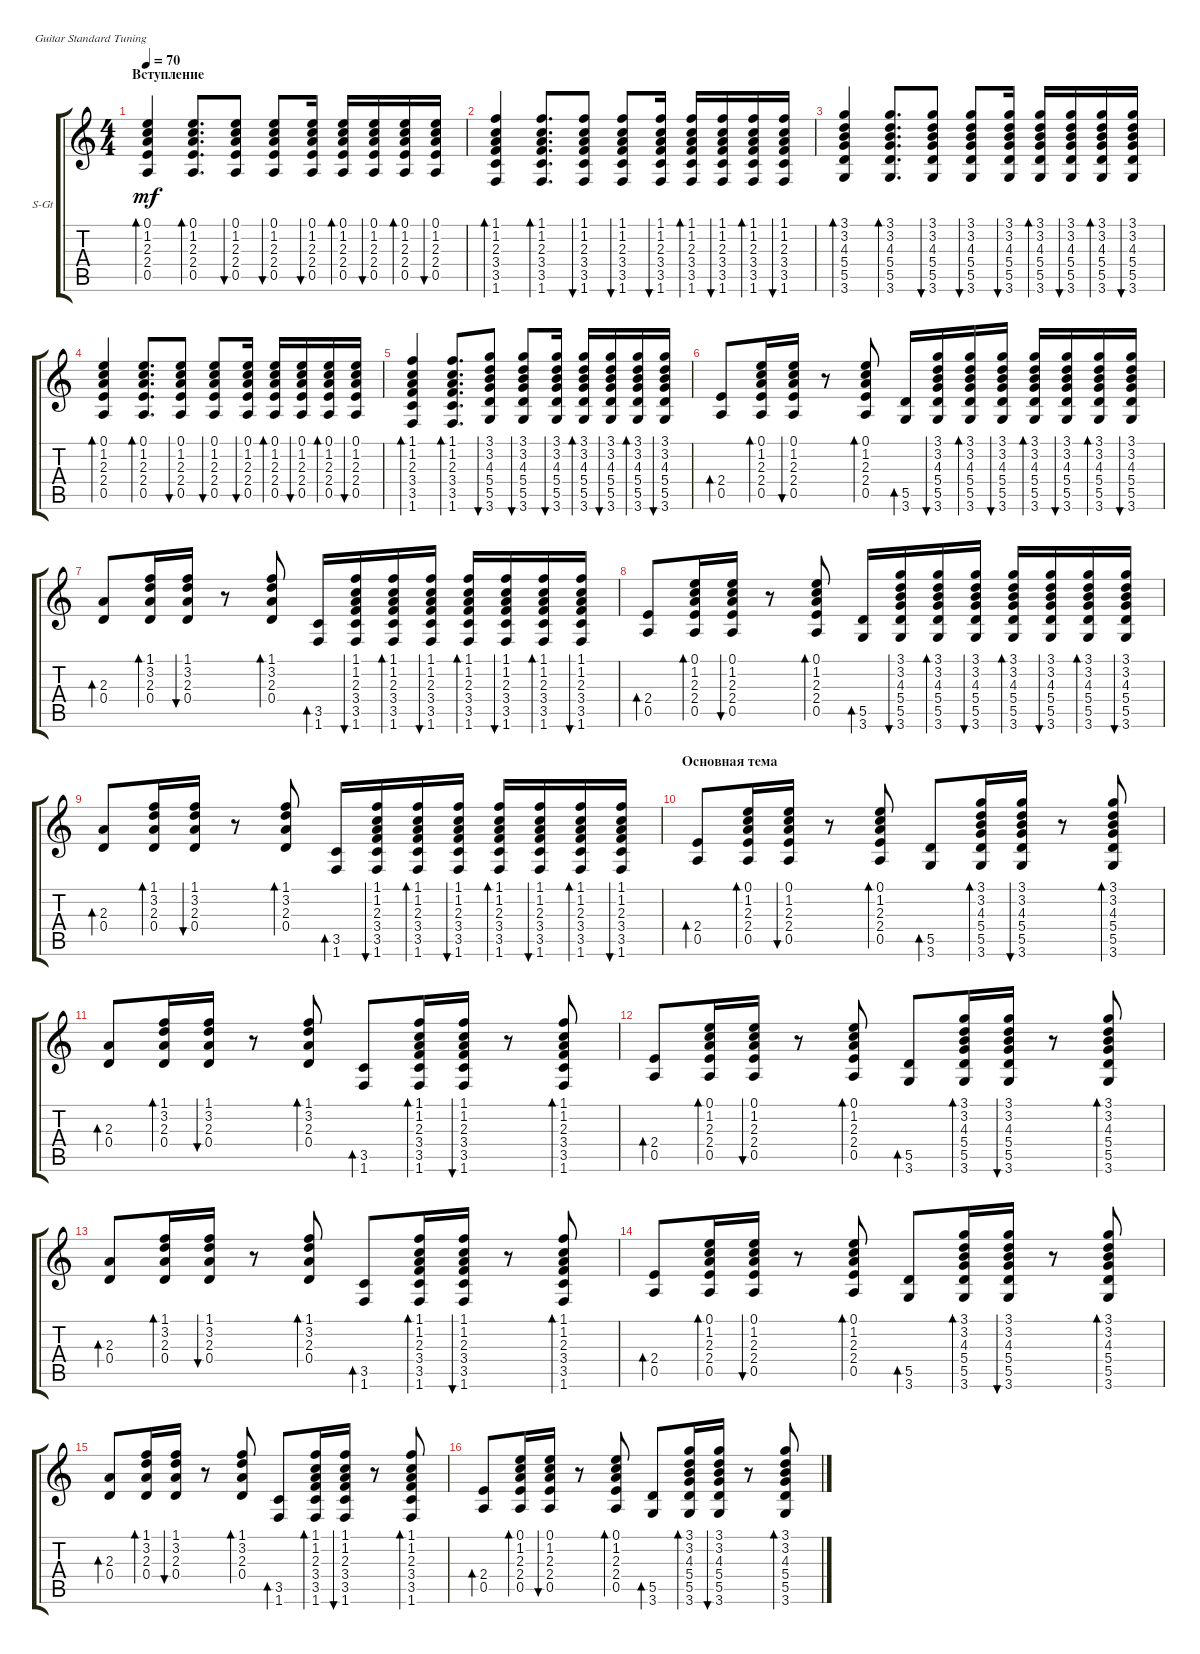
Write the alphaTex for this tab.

\defaultSystemsLayout 4
\bracketExtendMode groupsimilarinstruments
\firstSystemTrackNameOrientation horizontal
\otherSystemsTrackNameOrientation horizontal
\track ("Steel Guitar" "S-Gt") {instrument acousticguitarsteel}
\staff {score tabs}
\tuning (E4 B3 G3 D3 A2 E2)
\ts (4 4)
\section ("" "Вступление")
\tempo 70
\clef g2
\ks c
(0.5 2.4 2.3 1.2 0.1).4{bd 30 dy mf instrument acousticguitarsteel} (0.5 2.4 2.3 1.2 0.1).8{d bd 30} (0.5 2.4 2.3 1.2 0.1).8{bu 30} (0.5 2.4 2.3 1.2 0.1).8{bu 30} (0.5 2.4 2.3 1.2 0.1).16{bu 30} (0.5 2.4 2.3 1.2 0.1).16{bd 30} (0.5 2.4 2.3 1.2 0.1).16{bu 30} (0.5 2.4 2.3 1.2 0.1).16{bd 30} (0.5 2.4 2.3 1.2 0.1).16{bu 30} |
(3.5 3.4 2.3 1.2 1.1 1.6).4{bd 30} (3.5 3.4 2.3 1.2 1.1 1.6).8{d bd 30} (3.5 3.4 2.3 1.2 1.1 1.6).8{bu 30} (3.5 3.4 2.3 1.2 1.1 1.6).8{bu 30} (3.5 3.4 2.3 1.2 1.1 1.6).16{bu 30} (3.5 3.4 2.3 1.2 1.1 1.6).16{bd 30} (3.5 3.4 2.3 1.2 1.1 1.6).16{bu 30} (3.5 3.4 2.3 1.2 1.1 1.6).16{bd 30} (3.5 3.4 2.3 1.2 1.1 1.6).16{bu 30} |
(5.5 5.4 4.3 3.2 3.1 3.6).4{bd 30} (5.5 5.4 4.3 3.2 3.1 3.6).8{d bd 30} (5.5 5.4 4.3 3.2 3.1 3.6).8{bu 30} (5.5 5.4 4.3 3.2 3.1 3.6).8{bu 30} (5.5 5.4 4.3 3.2 3.1 3.6).16{bu 30} (5.5 5.4 4.3 3.2 3.1 3.6).16{bd 30} (5.5 5.4 4.3 3.2 3.1 3.6).16{bu 30} (5.5 5.4 4.3 3.2 3.1 3.6).16{bd 30} (5.5 5.4 4.3 3.2 3.1 3.6).16{bu 30} |
(0.5 2.4 2.3 1.2 0.1).4{bd 30} (0.5 2.4 2.3 1.2 0.1).8{d bd 30} (0.5 2.4 2.3 1.2 0.1).8{bu 30} (0.5 2.4 2.3 1.2 0.1).8{bu 30} (0.5 2.4 2.3 1.2 0.1).16{bu 30} (0.5 2.4 2.3 1.2 0.1).16{bd 30} (0.5 2.4 2.3 1.2 0.1).16{bu 30} (0.5 2.4 2.3 1.2 0.1).16{bd 30} (0.5 2.4 2.3 1.2 0.1).16{bu 30} |
(3.5 3.4 2.3 1.2 1.1 1.6).4{bd 30} (3.5 3.4 2.3 1.2 1.1 1.6).8{d bd 30} (5.5 5.4 4.3 3.2 3.1 3.6).8{bu 30} (5.5 5.4 4.3 3.2 3.1 3.6).8{bu 30} (5.5 5.4 4.3 3.2 3.1 3.6).16{bu 30} (5.5 5.4 4.3 3.2 3.1 3.6).16{bd 30} (5.5 5.4 4.3 3.2 3.1 3.6).16{bu 30} (5.5 5.4 4.3 3.2 3.1 3.6).16{bd 30} (5.5 5.4 4.3 3.2 3.1 3.6).16{bu 30} |
(0.5 2.4).8{bd 30} (0.5 2.4 2.3 1.2 0.1).16{bd 30} (0.5 2.4 2.3 1.2 0.1).16{bu 30} r.8 (0.5 2.4 2.3 1.2 0.1).8{bd 30} (5.5 3.6).16{bd 30} (5.5 5.4 4.3 3.2 3.1 3.6).16{bu 30} (5.5 5.4 4.3 3.2 3.1 3.6).16{bd 30} (5.5 5.4 4.3 3.2 3.1 3.6).16{bu 30} (5.5 5.4 4.3 3.2 3.1 3.6).16{bd 30} (5.5 5.4 4.3 3.2 3.1 3.6).16{bu 30} (5.5 5.4 4.3 3.2 3.1 3.6).16{bd 30} (5.5 5.4 4.3 3.2 3.1 3.6).16{bu 30} |
(0.4 2.3).8{bd 30} (0.4 2.3 3.2 1.1).16{bd 30} (0.4 2.3 3.2 1.1).16{bu 30} r.8 (0.4 2.3 3.2 1.1).8{bd 30} (3.5 1.6).16{bd 30} (3.5 3.4 2.3 1.2 1.1 1.6).16{bu 30} (3.5 3.4 2.3 1.2 1.1 1.6).16{bd 30} (3.5 3.4 2.3 1.2 1.1 1.6).16{bu 30} (3.5 3.4 2.3 1.2 1.1 1.6).16{bd 30} (3.5 3.4 2.3 1.2 1.1 1.6).16{bu 30} (3.5 3.4 2.3 1.2 1.1 1.6).16{bd 30} (3.5 3.4 2.3 1.2 1.1 1.6).16{bu 30} |
(0.5 2.4).8{bd 30} (0.5 2.4 2.3 1.2 0.1).16{bd 30} (0.5 2.4 2.3 1.2 0.1).16{bu 30} r.8 (0.5 2.4 2.3 1.2 0.1).8{bd 30} (5.5 3.6).16{bd 30} (5.5 5.4 4.3 3.2 3.1 3.6).16{bu 30} (5.5 5.4 4.3 3.2 3.1 3.6).16{bd 30} (5.5 5.4 4.3 3.2 3.1 3.6).16{bu 30} (5.5 5.4 4.3 3.2 3.1 3.6).16{bd 30} (5.5 5.4 4.3 3.2 3.1 3.6).16{bu 30} (5.5 5.4 4.3 3.2 3.1 3.6).16{bd 30} (5.5 5.4 4.3 3.2 3.1 3.6).16{bu 30} |
(0.4 2.3).8{bd 30} (0.4 2.3 3.2 1.1).16{bd 30} (0.4 2.3 3.2 1.1).16{bu 30} r.8 (0.4 2.3 3.2 1.1).8{bd 30} (3.5 1.6).16{bd 30} (3.5 3.4 2.3 1.2 1.1 1.6).16{bu 30} (3.5 3.4 2.3 1.2 1.1 1.6).16{bd 30} (3.5 3.4 2.3 1.2 1.1 1.6).16{bu 30} (3.5 3.4 2.3 1.2 1.1 1.6).16{bd 30} (3.5 3.4 2.3 1.2 1.1 1.6).16{bu 30} (3.5 3.4 2.3 1.2 1.1 1.6).16{bd 30} (3.5 3.4 2.3 1.2 1.1 1.6).16{bu 30} |
\section ("" "Основная тема")
(0.5 2.4).8{bd 30} (0.5 2.4 2.3 1.2 0.1).16{bd 30} (0.5 2.4 2.3 1.2 0.1).16{bu 30} r.8 (0.5 2.4 2.3 1.2 0.1).8{bd 30} (5.5 3.6).8{bd 30} (5.5 5.4 4.3 3.2 3.1 3.6).16{bd 30} (5.5 5.4 4.3 3.2 3.1 3.6).16{bu 30} r.8 (5.5 5.4 4.3 3.2 3.1 3.6).8{bd 30} |
(0.4 2.3).8{bd 30} (0.4 2.3 3.2 1.1).16{bd 30} (0.4 2.3 3.2 1.1).16{bu 30} r.8 (0.4 2.3 3.2 1.1).8{bd 30} (3.5 1.6).8{bd 30} (3.5 3.4 2.3 1.2 1.1 1.6).16{bd 30} (3.5 3.4 2.3 1.2 1.1 1.6).16{bu 30} r.8 (3.5 3.4 2.3 1.2 1.1 1.6).8{bd 30} |
(0.5 2.4).8{bd 30} (0.5 2.4 2.3 1.2 0.1).16{bd 30} (0.5 2.4 2.3 1.2 0.1).16{bu 30} r.8 (0.5 2.4 2.3 1.2 0.1).8{bd 30} (5.5 3.6).8{bd 30} (5.5 5.4 4.3 3.2 3.1 3.6).16{bd 30} (5.5 5.4 4.3 3.2 3.1 3.6).16{bu 30} r.8 (5.5 5.4 4.3 3.2 3.1 3.6).8{bd 30} |
(0.4 2.3).8{bd 30} (0.4 2.3 3.2 1.1).16{bd 30} (0.4 2.3 3.2 1.1).16{bu 30} r.8 (0.4 2.3 3.2 1.1).8{bd 30} (3.5 1.6).8{bd 30} (3.5 3.4 2.3 1.2 1.1 1.6).16{bd 30} (3.5 3.4 2.3 1.2 1.1 1.6).16{bu 30} r.8 (3.5 3.4 2.3 1.2 1.1 1.6).8{bd 30} |
(0.5 2.4).8{bd 30} (0.5 2.4 2.3 1.2 0.1).16{bd 30} (0.5 2.4 2.3 1.2 0.1).16{bu 30} r.8 (0.5 2.4 2.3 1.2 0.1).8{bd 30} (5.5 3.6).8{bd 30} (5.5 5.4 4.3 3.2 3.1 3.6).16{bd 30} (5.5 5.4 4.3 3.2 3.1 3.6).16{bu 30} r.8 (5.5 5.4 4.3 3.2 3.1 3.6).8{bd 30} |
(0.4 2.3).8{bd 30} (0.4 2.3 3.2 1.1).16{bd 30} (0.4 2.3 3.2 1.1).16{bu 30} r.8 (0.4 2.3 3.2 1.1).8{bd 30} (3.5 1.6).8{bd 30} (3.5 3.4 2.3 1.2 1.1 1.6).16{bd 30} (3.5 3.4 2.3 1.2 1.1 1.6).16{bu 30} r.8 (3.5 3.4 2.3 1.2 1.1 1.6).8{bd 30} |
(0.5 2.4).8{bd 30} (0.5 2.4 2.3 1.2 0.1).16{bd 30} (0.5 2.4 2.3 1.2 0.1).16{bu 30} r.8 (0.5 2.4 2.3 1.2 0.1).8{bd 30} (5.5 3.6).8{bd 30} (5.5 5.4 4.3 3.2 3.1 3.6).16{bd 30} (5.5 5.4 4.3 3.2 3.1 3.6).16{bu 30} r.8 (5.5 5.4 4.3 3.2 3.1 3.6).8{bd 30}
